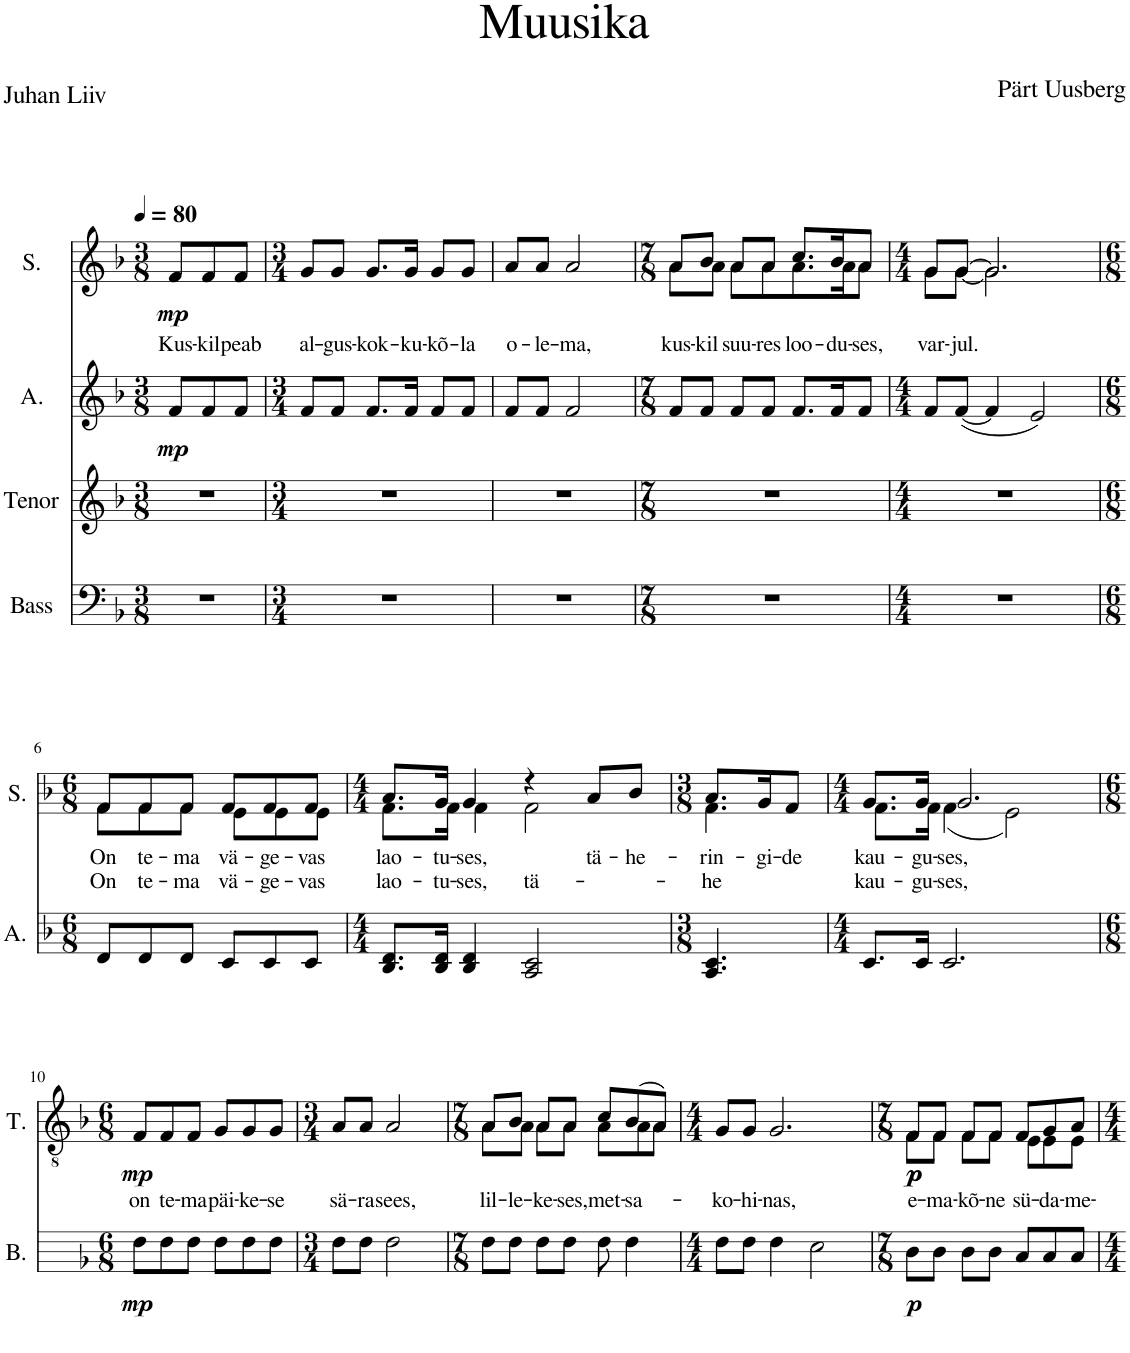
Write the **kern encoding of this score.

**kern	**dynam	**kern	**text	**dynam	**kern	**dynam	**kern	**text	**text	**dynam
*part4	*part4	*part3	*part3	*part3	*part2	*part2	*part1	*part1	*part1	*part1
*staff4	*staff4	*staff3	*staff3	*staff3	*staff2	*staff2	*staff1	*staff1	*staff1	*staff1
*I"Bass	*	*I"Tenor	*	*	*I"A.	*	*I"S.	*	*	*
*I'B.	*	*I'T.	*	*	*I'A.	*	*I'S.	*	*	*
*clefF4	*	*clefG2	*	*	*clefG2	*	*clefG2	*	*	*
*k[b-]	*	*k[b-]	*	*	*k[b-]	*	*k[b-]	*	*	*
*M3/8	*	*M3/8	*	*	*M3/8	*	*M3/8	*	*	*
*MM80	*	*MM80	*	*	*MM80	*	*MM80	*	*	*
=1	=1	=1	=1	=1	=1	=1	=1	=1	=1	=1
!	!	!	!	!	!	!LO:DY:b	!	!LO:LY:b	!	!LO:DY:b
4.r	.	4.r	.	.	8f/L	mp	8f/L	Kus-	.	mp
!	!	!	!	!	!	!	!	!LO:LY:b	!	!
.	.	.	.	.	8f/	.	8f/	-kil	.	.
!	!	!	!	!	!	!	!	!LO:LY:b	!	!
.	.	.	.	.	8f/J	.	8f/J	peab	.	.
=2	=2	=2	=2	=2	=2	=2	=2	=2	=2	=2
*M3/4	*	*M3/4	*	*	*M3/4	*	*M3/4	*	*	*
!	!	!	!	!	!	!	!	!LO:LY:b	!	!
2.r	.	2.r	.	.	8f/L	.	8g/L	al-	.	.
!	!	!	!	!	!	!	!	!LO:LY:b	!	!
.	.	.	.	.	8f/J	.	8g/J	-gus-	.	.
!	!	!	!	!	!	!	!	!LO:LY:b	!	!
.	.	.	.	.	8.f/L	.	8.g/L	-kok-	.	.
!	!	!	!	!	!	!	!	!LO:LY:b	!	!
.	.	.	.	.	16f/Jk	.	16g/Jk	-ku-	.	.
!	!	!	!	!	!	!	!	!LO:LY:b	!	!
.	.	.	.	.	8f/L	.	8g/L	-kõ-	.	.
!	!	!	!	!	!	!	!	!LO:LY:b	!	!
.	.	.	.	.	8f/J	.	8g/J	-la	.	.
=3	=3	=3	=3	=3	=3	=3	=3	=3	=3	=3
!	!	!	!	!	!	!	!	!LO:LY:b	!	!
2.r	.	2.r	.	.	8f/L	.	8a/L	o-	.	.
!	!	!	!	!	!	!	!	!LO:LY:b	!	!
.	.	.	.	.	8f/J	.	8a/J	-le-	.	.
!	!	!	!	!	!	!	!	!LO:LY:b	!	!
.	.	.	.	.	2f/	.	2a/	-ma,	.	.
=4	=4	=4	=4	=4	=4	=4	=4	=4	=4	=4
*M7/8	*	*M7/8	*	*	*M7/8	*	*M7/8	*	*	*
!	!	!	!	!	!	!	!	!LO:LY:b	!	!
*	*	*	*	*	*	*	*^	*	*	*
2..r	.	2..r	.	.	8f/L	.	8a/L	8a\L	kus-	.	.
!	!	!	!	!	!	!	!	!	!LO:LY:b	!	!
.	.	.	.	.	8f/J	.	8b-/J	8a\J	-kil	.	.
!	!	!	!	!	!	!	!	!	!LO:LY:b	!	!
.	.	.	.	.	8f/L	.	8a/L	8a\L	suu-	.	.
!	!	!	!	!	!	!	!	!	!LO:LY:b	!	!
.	.	.	.	.	8f/J	.	8a/J	8a\	-res	.	.
!	!	!	!	!	!	!	!	!	!LO:LY:b	!	!
.	.	.	.	.	8.f/L	.	8.cc/L	8.a\	loo-	.	.
!	!	!	!	!	!	!	!	!	!LO:LY:b	!	!
.	.	.	.	.	16f/K	.	16b-/K	16a\K	-du-	.	.
!	!	!	!	!	!	!	!	!	!LO:LY:b	!	!
.	.	.	.	.	8f/J	.	8a/J	8a\J	-ses,	.	.
=5	=5	=5	=5	=5	=5	=5	=5	=5	=5	=5	=5
*M4/4	*	*M4/4	*	*	*M4/4	*	*M4/4	*	*	*	*
!	!	!	!	!	!	!	!	!	!LO:LY:b	!	!
1r	.	1r	.	.	8f/L	.	8g/L	8g\L	var-	.	.
!	!	!	!	!	!	!	!	!	!LO:LY:b	!	!
.	.	.	.	.	([8f/J	.	[8g/J	[8g\J	-jul.	.	.
.	.	.	.	.	4f/]	.	2.g/]	2.g\]	.	.	.
.	.	.	.	.	2e/)	.	.	.	.	.	.
!!LO:LB:g=z	!!
=6	=6	=6	=6	=6	=6	=6	=6	=6	=6	=6	=6
*M6/8	*	*M6/8	*	*	*M6/8	*	*M6/8	*	*	*	*
!	!	!	!	!	!	!	!	!	!LO:LY:b	!	!
!	!	!	!	!	!	!	!	!	!	!LO:LY:b	!
2.r	.	2.r	.	.	8d/L	.	8f/L	8f\L	.	On	.
!	!	!	!	!	!	!	!	!	!LO:LY:b	!	!
!	!	!	!	!	!	!	!	!	!	!LO:LY:b	!
.	.	.	.	.	8d/	.	8f/	8f\	.	te-	.
!	!	!	!	!	!	!	!	!	!LO:LY:b	!	!
!	!	!	!	!	!	!	!	!	!	!LO:LY:b	!
.	.	.	.	.	8d/J	.	8f/J	8f\J	.	-ma	.
!	!	!	!	!	!	!	!	!	!LO:LY:b	!	!
!	!	!	!	!	!	!	!	!	!	!LO:LY:b	!
.	.	.	.	.	8c/L	.	8f/L	8e\L	.	vä-	.
!	!	!	!	!	!	!	!	!	!LO:LY:b	!	!
!	!	!	!	!	!	!	!	!	!	!LO:LY:b	!
.	.	.	.	.	8c/	.	8f/	8e\	.	-ge-	.
!	!	!	!	!	!	!	!	!	!LO:LY:b	!	!
!	!	!	!	!	!	!	!	!	!	!LO:LY:b	!
.	.	.	.	.	8c/J	.	8f/J	8e\J	.	-vas	.
=7	=7	=7	=7	=7	=7	=7	=7	=7	=7	=7	=7
*M4/4	*	*M4/4	*	*	*M4/4	*	*M4/4	*	*	*	*
!	!	!	!	!	!	!	!	!	!LO:LY:b	!	!
!	!	!	!	!	!	!	!	!	!	!LO:LY:b	!
1r	.	1r	.	.	8.B-/ 8.d/L	.	8.a/L	8.f\L	.	lao-	.
!	!	!	!	!	!	!	!	!	!LO:LY:b	!	!
!	!	!	!	!	!	!	!	!	!	!LO:LY:b	!
.	.	.	.	.	16B-/ 16d/Jk	.	16g/Jk	16f\Jk	.	-tu-	.
!	!	!	!	!	!	!	!	!	!LO:LY:b	!	!
!	!	!	!	!	!	!	!	!	!	!LO:LY:b	!
.	.	.	.	.	4B-/ 4d/	.	4g/	4f\	.	-ses,	.
!	!	!	!	!	!	!	!	!	!	!LO:LY:b	!
.	.	.	.	.	2A/ 2c/	.	4r	2f\	.	-tä-	.
!	!	!	!	!	!	!	!	!	!LO:LY:b	!	!
.	.	.	.	.	.	.	8a/L	.	tä-	.	.
!	!	!	!	!	!	!	!	!	!LO:LY:b	!	!
.	.	.	.	.	.	.	8b-/J	.	-he-	.	.
=8	=8	=8	=8	=8	=8	=8	=8	=8	=8	=8	=8
*M3/8	*	*M3/8	*	*	*M3/8	*	*M3/8	*	*	*	*
!	!	!	!	!	!	!	!	!	!LO:LY:b	!	!
!	!	!	!	!	!	!	!	!	!	!LO:LY:b	!
4.r	.	4.r	.	.	4.A/ 4.c/	.	8.a/L	4.f\	.	-he	.
!	!	!	!	!	!	!	!	!	!LO:LY:b	!	!
.	.	.	.	.	.	.	16g/K	.	-gi-	.	.
!	!	!	!	!	!	!	!	!	!LO:LY:b	!	!
.	.	.	.	.	.	.	8f/J	.	-de	.	.
=9	=9	=9	=9	=9	=9	=9	=9	=9	=9	=9	=9
*M4/4	*	*M4/4	*	*	*M4/4	*	*M4/4	*	*	*	*
!	!	!	!	!	!	!	!	!	!LO:LY:b	!	!
!	!	!	!	!	!	!	!	!	!	!LO:LY:b	!
1r	.	1r	.	.	8.c/L	.	8.g/L	8.f\L	.	kau-	.
!	!	!	!	!	!	!	!	!	!LO:LY:b	!	!
!	!	!	!	!	!	!	!	!	!	!LO:LY:b	!
.	.	.	.	.	16c/Jk	.	16g/Jk	16f\Jk	.	-gu-	.
!	!	!	!	!	!	!	!	!	!LO:LY:b	!	!
!	!	!	!	!	!	!	!	!	!	!LO:LY:b	!
.	.	.	.	.	2.c/	.	2.g/	(4f\	.	-ses,	.
.	.	.	.	.	.	.	.	2e\)	.	.	.
!!LO:LB:g=z	!!
=10	=10	=10	=10	=10	=10	=10	=10	=10	=10	=10	=10
*	*	*clefGv2	*	*	*	*	*	*	*	*	*
*M6/8	*	*M6/8	*	*	*M6/8	*	*M6/8	*	*	*	*
!	!LO:DY:b	!	!LO:LY:b	!LO:DY:b	!	!	!	!	!	!	!
8F\L	mp	8F/L	on	mp	2.r	.	2.r	2.r	.	.	.
!	!	!	!LO:LY:b	!	!	!	!	!	!	!	!
8F\	.	8F/	te-	.	.	.	.	.	.	.	.
!	!	!	!LO:LY:b	!	!	!	!	!	!	!	!
8F\J	.	8F/J	-ma	.	.	.	.	.	.	.	.
!	!	!	!LO:LY:b	!	!	!	!	!	!	!	!
8F\L	.	8G/L	päi-	.	.	.	.	.	.	.	.
!	!	!	!LO:LY:b	!	!	!	!	!	!	!	!
8F\	.	8G/	-ke-	.	.	.	.	.	.	.	.
!	!	!	!LO:LY:b	!	!	!	!	!	!	!	!
8F\J	.	8G/J	-se	.	.	.	.	.	.	.	.
*	*	*	*	*	*	*	*v	*v	*	*	*
=11	=11	=11	=11	=11	=11	=11	=11	=11	=11	=11
*M3/4	*	*M3/4	*	*	*M3/4	*	*M3/4	*	*	*
!	!	!	!LO:LY:b	!	!	!	!	!	!	!
8F\L	.	8A/L	sä-	.	2.r	.	2.r	.	.	.
!	!	!	!LO:LY:b	!	!	!	!	!	!	!
8F\J	.	8A/J	-ra	.	.	.	.	.	.	.
!	!	!	!LO:LY:b	!	!	!	!	!	!	!
2F\	.	2A/	sees,	.	.	.	.	.	.	.
=12	=12	=12	=12	=12	=12	=12	=12	=12	=12	=12
*M7/8	*	*M7/8	*	*	*M7/8	*	*M7/8	*	*	*
!	!	!	!LO:LY:b	!	!	!	!	!	!	!
*	*	*^	*	*	*	*	*	*	*	*
8F\L	.	8A/L	8A\L	lil-	.	2..r	.	2..r	.	.	.
!	!	!	!	!LO:LY:b	!	!	!	!	!	!	!
8F\J	.	8B-/J	8A\J	-le-	.	.	.	.	.	.	.
!	!	!	!	!LO:LY:b	!	!	!	!	!	!	!
8F\L	.	8A/L	8A\L	-ke-	.	.	.	.	.	.	.
!	!	!	!	!LO:LY:b	!	!	!	!	!	!	!
8F\J	.	8A/J	8A\J	-ses,	.	.	.	.	.	.	.
!	!	!	!	!LO:LY:b	!	!	!	!	!	!	!
8F\	.	8c/L	8A\L	met-	.	.	.	.	.	.	.
!	!	!	!	!LO:LY:b	!	!	!	!	!	!	!
4F\	.	(8B-/	8A\	-sa-	.	.	.	.	.	.	.
.	.	8A/J)	8A\J	.	.	.	.	.	.	.	.
*	*	*v	*v	*	*	*	*	*	*	*	*
=13	=13	=13	=13	=13	=13	=13	=13	=13	=13	=13
*M4/4	*	*M4/4	*	*	*M4/4	*	*M4/4	*	*	*
*	*	*^	*	*	*	*	*	*	*	*
!	!	!	!	!LO:LY:b	!	!	!	!	!	!	!
*	*	*v	*v	*	*	*	*	*	*	*	*
8F\L	.	8G/L	-ko-	.	1r	.	1r	.	.	.
!	!	!	!LO:LY:b	!	!	!	!	!	!	!
8F\J	.	8G/J	-hi-	.	.	.	.	.	.	.
!	!	!	!LO:LY:b	!	!	!	!	!	!	!
4F\	.	2.G/	-nas,	.	.	.	.	.	.	.
2E\	.	.	.	.	.	.	.	.	.	.
=14	=14	=14	=14	=14	=14	=14	=14	=14	=14	=14
*M7/8	*	*M7/8	*	*	*M7/8	*	*M7/8	*	*	*
!	!LO:DY:b	!	!LO:LY:b	!LO:DY:b	!	!	!	!	!	!
*	*	*^	*	*	*	*	*	*	*	*
!	!	!	!	!	!LO:DY:n=1:b	!	!	!	!	!	!
8D\L	p	8F/L	8F\L	e-	p p	2..r	.	2..r	.	.	.
!	!	!	!	!LO:LY:b	!	!	!	!	!	!	!
8D\J	.	8F/J	8F\J	-ma-	.	.	.	.	.	.	.
!	!	!	!	!LO:LY:b	!	!	!	!	!	!	!
8D\L	.	8F/L	8F\L	-kõ-	.	.	.	.	.	.	.
!	!	!	!	!LO:LY:b	!	!	!	!	!	!	!
8D\J	.	8F/J	8F\J	-ne	.	.	.	.	.	.	.
!	!	!	!	!LO:LY:b	!	!	!	!	!	!	!
8C/L	.	8F/L	8E\L	sü-	.	.	.	.	.	.	.
!	!	!	!	!LO:LY:b	!	!	!	!	!	!	!
8C/	.	8G/	8E\	-da-	.	.	.	.	.	.	.
!	!	!	!	!LO:LY:b	!	!	!	!	!	!	!
8C/J	.	8A/J	8E\J	-me-	.	.	.	.	.	.	.
*	*	*v	*v	*	*	*	*	*	*	*	*
=	=	=	=	=	=	=	=	=	=	=
*-	*-	*-	*-	*-	*-	*-	*-	*-	*-	*-
